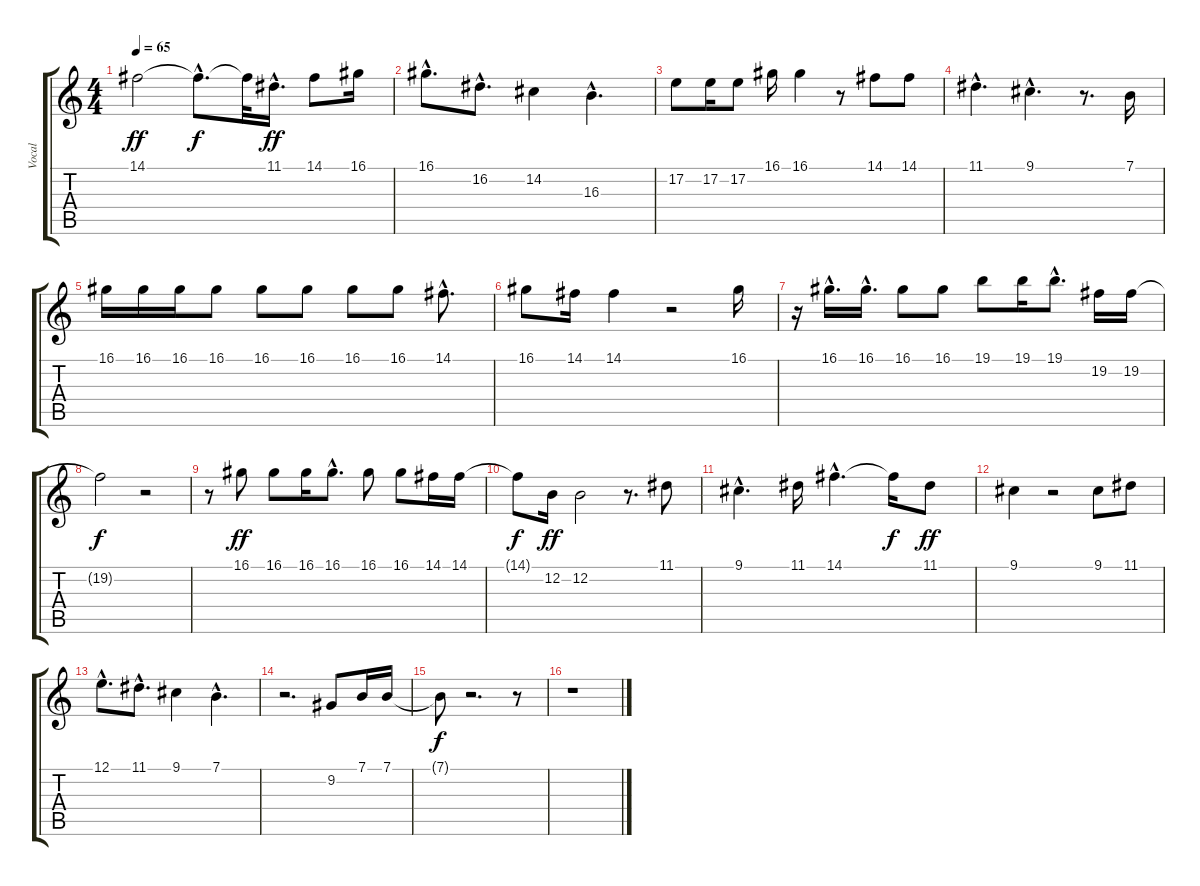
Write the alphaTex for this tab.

\track ("Vocal" "Vocal") {instrument flute}
\staff {score tabs}
\tuning (E4 B3 G3 D3 A2 E2) {hide}
\ts (4 4)
\tempo 65
\clef g2
\ks c
14.1.2{dy ff} 14.1{hac t}.8{d dy f} 14.1{t}.32 11.1{hac}.16{d dy ff} 14.1.8 16.1.16 |
16.1{hac}.8{d} 16.2{hac}.8{d} 14.2.4 16.3{hac}.4{d} |
17.2.8 17.2.16 17.2.8 16.1.16 16.1.4 r.8 14.1.8 14.1.8 |
11.1{hac}.4{d} 9.1{hac}.4{d} r.8{d} 7.1.16 |
16.1.16 16.1.16 16.1.16 16.1.8 16.1.8 16.1.8 16.1.8 16.1.8 14.1{hac}.8{d} |
16.1.8 14.1.16 14.1.4 r.2 16.1.16 |
r.16 16.1{hac}.16{d} 16.1{hac}.16{d} 16.1.8 16.1.8 19.1.8 19.1.16 19.1{hac}.8{d} 19.2.16 19.2.16 |
19.2{t}.2{dy f} r.2 |
r.8 16.1.8{dy ff} 16.1.8 16.1.16 16.1{hac}.8{d} 16.1.8 16.1.8 14.1.16 14.1.16 |
14.1{t}.8{dy f} 12.2.16{dy ff} 12.2.2 r.8{d} 11.1.8 |
9.1{hac}.4{d} 11.1.16 14.1{hac}.4{d} 14.1{t}.16{dy f} 11.1.8{dy ff} |
9.1.4 r.2 9.1.8 11.1.8 |
12.1{hac}.8{d} 11.1{hac}.8{d} 9.1.4 7.1{hac}.4{d} |
r.2{d} 9.2.8 7.1.16 7.1.16 |
7.1{t}.8{dy f} r.2{d} r.8 |
r.1
